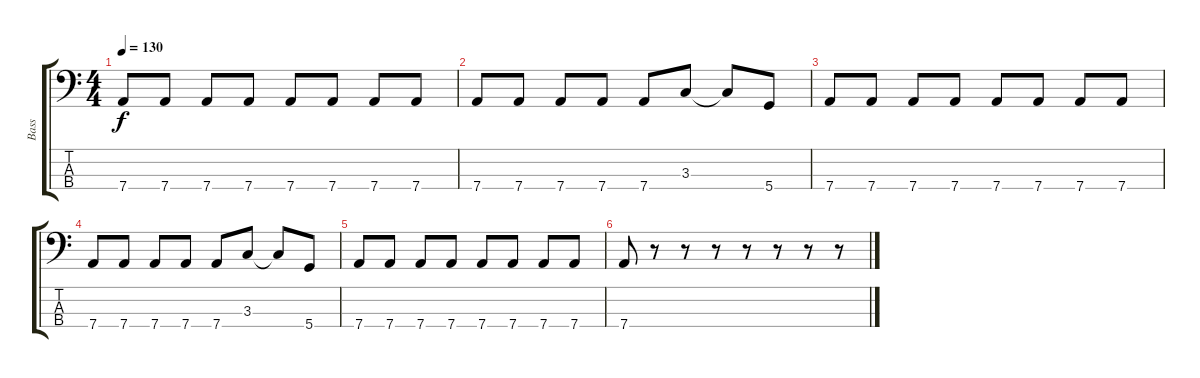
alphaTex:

\track ("Bass" "Bass") {instrument slapbass1}
\staff {score tabs}
\tuning (G2 D2 A1 D1) {hide}
\ts (4 4)
\tempo 130
\clef f4
\ks c
7.4.8{dy f} 7.4.8 7.4.8 7.4.8 7.4.8 7.4.8 7.4.8 7.4.8 |
7.4.8 7.4.8 7.4.8 7.4.8 7.4.8 3.3.8 3.3{t}.8 5.4.8 |
7.4.8 7.4.8 7.4.8 7.4.8 7.4.8 7.4.8 7.4.8 7.4.8 |
7.4.8 7.4.8 7.4.8 7.4.8 7.4.8 3.3.8 3.3{t}.8 5.4.8 |
7.4.8 7.4.8 7.4.8 7.4.8 7.4.8 7.4.8 7.4.8 7.4.8 |
7.4.8 r.8 r.8 r.8 r.8 r.8 r.8 r.8
